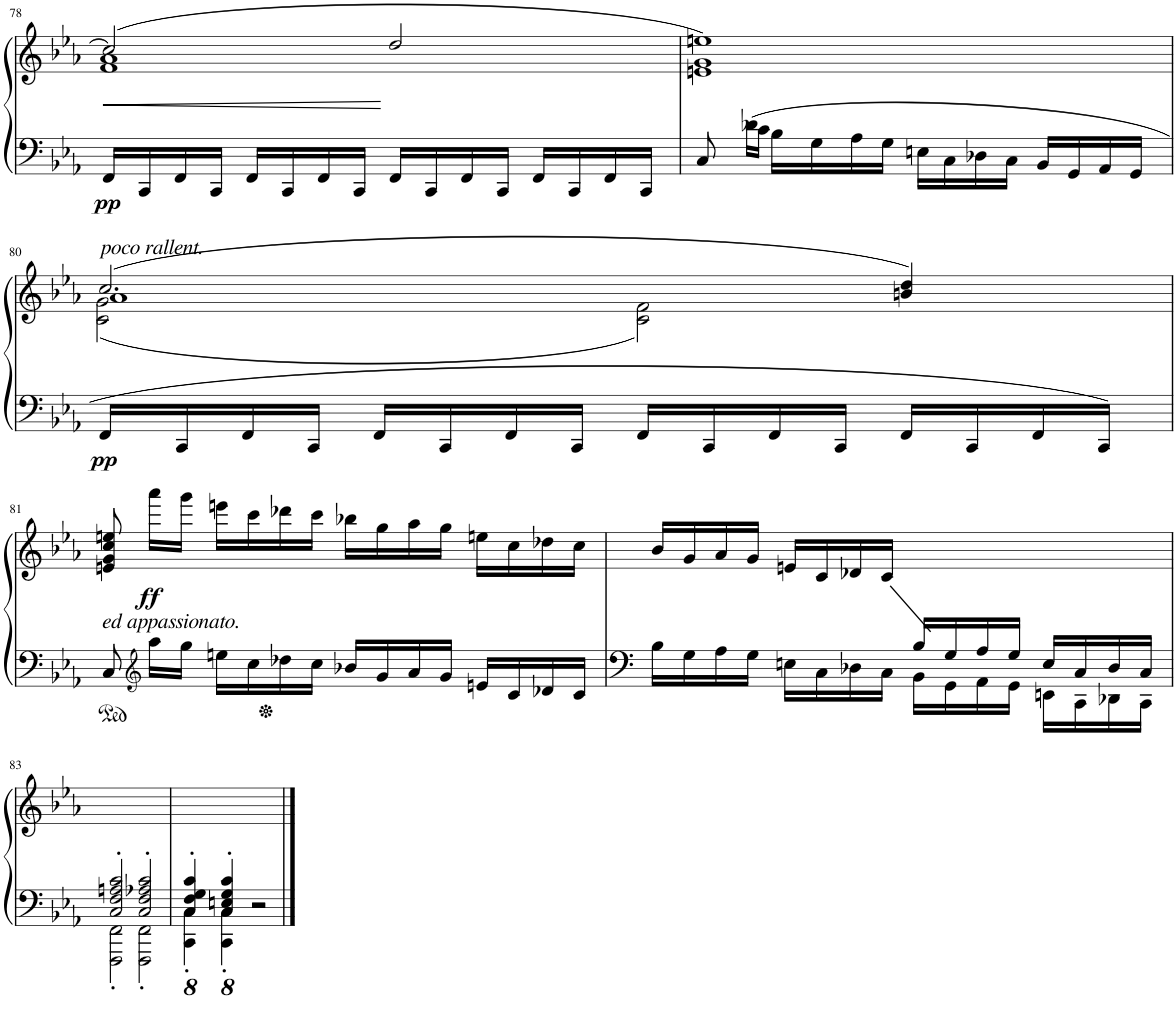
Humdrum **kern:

**kern	**kern	**dynam
*part1	*part1	*part1
*staff2	*staff1	*staff1/2
*I"ピアノ, MIDI	*	*
!!LO:PB:g=z
*clefG2	*clefG2	*
*k[b-e-a-]	*k[b-e-a-]	*
*M4/4	*M4/4	*
*met(c)	*met(c)	*
=78	=78	=78
!	!	!LO:HP:b
*	*^	*
!	!	!	!LO:DY:n=1:b=2
16FF/LL	(2cc/]	1f 1a-	< pp
16CC/	.	.	.
16FF/	.	.	.
16CC/JJ	.	.	.
16FF/LL	.	.	.
16CC/	.	.	.
16FF/	.	.	.
16CC/JJ	.	.	.
16FF/LL	2dd/	.	[
16CC/	.	.	.
16FF/	.	.	.
16CC/JJ	.	.	.
16FF/LL	.	.	.
16CC/	.	.	.
16FF/	.	.	.
16CC/JJ	.	.	.
*	*v	*v	*
=79	=79	=79
*^	*	*
*	*^	*	*
8C/	8ryy	8C	1en 1g 1een)	.
16d-X\LL	16..d-X	16ryy	.	.
16c\JJ	.	16..c	.	.
.	64ryy	.	.	.
16B-\LL	16..B-	.	.	.
.	.	64ryy	.	.
16G\	.	16..G	.	.
.	64ryy	.	.	.
16A-\	16..A-	.	.	.
.	.	64ryy	.	.
16G\JJ	.	16..G	.	.
.	64ryy	.	.	.
16En\LL	16..E	.	.	.
.	.	64ryy	.	.
16C\	.	16..C	.	.
.	64ryy	.	.	.
16D-X\	16..D-	.	.	.
.	.	64ryy	.	.
16C\JJ	.	16..C	.	.
.	64ryy	.	.	.
16BB-/LL	16..BB-	.	.	.
.	.	64ryy	.	.
16GG/	.	16..GG	.	.
.	64ryy	.	.	.
16AA-/	16..AA-	.	.	.
.	.	64ryy	.	.
16GG/JJ	.	[16GG	.	.
.	64ryy	.	.	.
!!LO:LB:g=z
=80	=80	=80	=80	=80
*	*	*	*^	*
*	*	*	*	*^	*
!	!	!	!LO:TX:a:i:t=poco rallent.	!	!	!
!	!	!	!	!	!	!LO:DY:b=2
16FF/LL	16..FF	32.GG]	(2.cc/	1a-	(2c\ 2g\	pp
.	.	64ryy	.	.	.	.
16CC/	.	16..CC	.	.	.	.
.	64ryy	.	.	.	.	.
16FF/	16..FF	.	.	.	.	.
.	.	64ryy	.	.	.	.
16CC/JJ	.	16..CC	.	.	.	.
.	64ryy	.	.	.	.	.
16FF/LL	16..FF	.	.	.	.	.
.	.	64ryy	.	.	.	.
16CC/	.	16..CC	.	.	.	.
.	64ryy	.	.	.	.	.
16FF/	16..FF	.	.	.	.	.
.	.	64ryy	.	.	.	.
16CC/JJ	.	16..CC	.	.	.	.
.	64ryy	.	.	.	.	.
16FF/LL	16..FF	.	.	.	2c\ 2f\)	.
.	.	64ryy	.	.	.	.
16CC/	.	16..CC	.	.	.	.
.	64ryy	.	.	.	.	.
16FF/	16..FF	.	.	.	.	.
.	.	64ryy	.	.	.	.
16CC/JJ	.	16..CC	.	.	.	.
.	64ryy	.	.	.	.	.
16FF/LL	16..FF	.	4bn/ 4dd/)	.	.	.
.	.	64ryy	.	.	.	.
16CC/	.	16..CC	.	.	.	.
.	64ryy	.	.	.	.	.
16FF/	16..FF	.	.	.	.	.
.	.	64ryy	.	.	.	.
16CC/JJ	.	16CC	.	.	.	.
.	64ryy	.	.	.	.	.
*	*v	*v	*	*	*	*
*	*	*v	*v	*v	*
!!LO:LB:g=z
=81	=81	=81	=81
!	!	!LO:TX:b:i:t=ed appassionato.	!
*v	*v	*	*
8C/	8en/ 8g/ 8cc/ 8een/	.
*clefG2	*	*
!	!	!LO:DY:b
16aa-\LL	16aaa-\LL	ff
16gg\JJ	16ggg\JJ	.
16een\LL	16eeen\LL	.
16cc\	16ccc\	.
16dd-X\	16ddd-X\	.
16cc\JJ	16ccc\JJ	.
16b-X/LL	16bb-X\LL	.
16g/	16gg\	.
16a-/	16aa-\	.
16g/JJ	16gg\JJ	.
16en/LL	16een\LL	.
16c/	16cc\	.
16d-X/	16dd-X\	.
16c/JJ	16cc\JJ	.
=82	=82	=82
*k[b-e-a-]	*k[b-e-a-]	*
*^	*	*
2ryy	16B-\LL	16b-/LL	.
.	16G\	16g/	.
.	16A-\	16a-/	.
.	16G\JJ	16g/JJ	.
.	16En\LL	16en/LL	.
.	16C\	16c/	.
.	16D-X\	16d-X/	.
.	16C\JJ	16c/JJ	.
16B-/LL	16BB-\LL	8ryy	.
16G/	16GG\	.	.
16A-/	16AA-\	8.ryy	.
16G/JJ	16GG\JJ	.	.
16E/LL	16EEn\LL	.	.
16C/	16CC\	16ryy	.
16D-/	16DD-X\	8ryy	.
16C/JJ	16CC\JJ	.	.
!!LO:LB:g=z
=83	=83	=83	=83
*	*	*clefG2	*
2C/'> 2F/'> 2An/'> 2c/'>	2FFF\'< 2FF\'<	2ryy	.
2C/'> 2F/'> 2A-X/'> 2c/'>	2FFF\'< 2FF\'<	2ryy	.
=84	=84	=84	=84
*8ba	*	*	*
4C/'> 4F/'> 4G/'> 4c/'>	4CCC\'< 4CC\'<	2ryy	.
*X8ba	*	*	*
*8ba	*	*	*
4C/'> 4En/'> 4G/'> 4c/'>	4CCC\'< 4CC\'<	.	.
*X8ba	*	*	*
2ryy	2r	2r	.
*v	*v	*	*
==	==	==
*-	*-	*-
